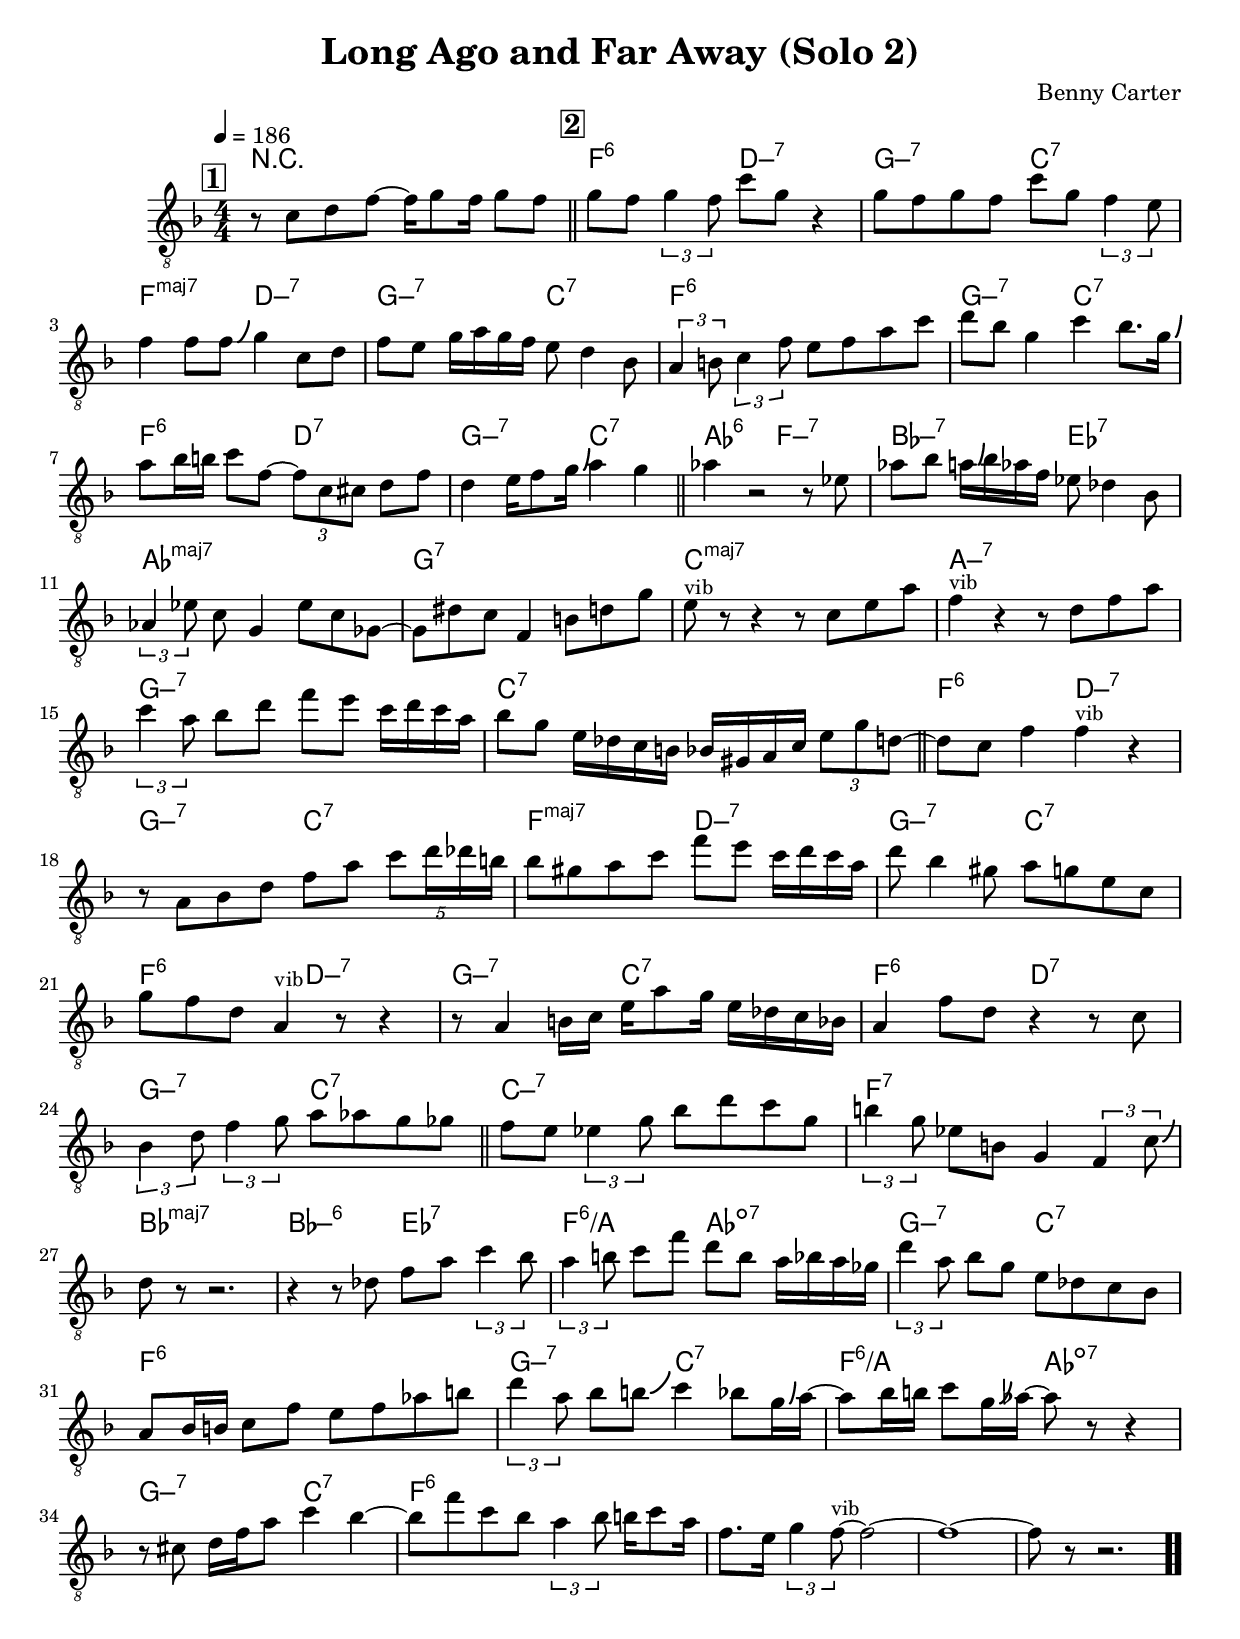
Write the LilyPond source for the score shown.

\version "2.13.2"

#(ly:set-option 'point-and-click #f)

\header {
  title = "Long Ago and Far Away (Solo 2)"
  composer = "Benny Carter"
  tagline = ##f
}
global =
{
    \override Staff.TimeSignature #'style = #'()
    \time 4/4
    \clef "treble_8"
    \key f \major
    \override Rest #'direction = #'0
    \override MultiMeasureRest #'staff-position = #0
}
\score
{
<<
    \transpose c' c'

    \new ChordNames { \chords {
      \set majorSevenSymbol = \markup { "maj7" }
      \set minorChordModifier = \markup { \char ##x2013 }
      | r1 
      | f2:6 d2:min7 | g2:min7 c2:7 | f2:maj d2:min7 | g2:min7 c2:7 | f1:6 | g2:min7 c2:7 | f2:6 d2:7 | g2:min7 c2:7 
      | aes2:6 f2:min7 | bes2:min7 es2:7 | aes1:maj | g1:7 | c1:maj | a1:min7 | g1:min7 | c1:7 
      | f2:6 d2:min7 | g2:min7 c2:7 | f2:maj d2:min7 | g2:min7 c2:7 | f2:6 d2:min7 | g2:min7 c2:7 | f2:6 d2:7 | g2:min7 c2:7 
      | c1:min7 | f1:7 | bes1:maj | bes2:min6 es2:7 | f2:6/a aes2:dim7 | g2:min7 c2:7 | f1:6 | g2:min7 c2:7 
      | f2:6/a aes2:dim7 | g2:min7 c2:7 | f1:6|
      }
      }

    \new Staff
    <<
    \transpose c' c'

    {
      \global
  		%\override Score.MetronomeMark #'transparent = ##t
  		%\override Score.MetronomeMark #'stencil = ##f
  		
  		\override HorizontalBracket #'direction = #UP
  		\override HorizontalBracket #'bracket-flare = #'(0 . 0)
  		
  		\override TextSpanner #'dash-fraction = #1.0
  		\override TextSpanner #'bound-details #'left #'text = \markup{ \concat{\draw-line #'(0 . -1.0) \draw-line #'(1.0 . 0) }}
  		\override TextSpanner #'bound-details #'right #'text = \markup{ \concat{ \draw-line #'(1.0 . 0) \draw-line #'(0 . -1.0) }}
          \set Score.markFormatter = #format-mark-box-numbers


      \tempo 4 = 186
      \set Score.currentBarNumber = #0
     
      \bar "||" \mark \default r8 c'8 d'8 f'8~ f'16 g'8 f'16 g'8 f'8 
      \bar "||" \mark \default g'8 f'8 \tuplet 3/2 {g'4 f'8} c''8 g'8 r4 
      | g'8 f'8 g'8 f'8 c''8 g'8 \tuplet 3/2 {f'4 e'8} 
      | f'4 f'8 f'8\bendAfter #+4  g'4 c'8 d'8 
      | f'8 e'8 g'16 a'16 g'16 f'16 e'8 d'4 bes8 
      | \tuplet 3/2 {a4 b8} \tuplet 3/2 {c'4 f'8} e'8 f'8 a'8 c''8 
      | d''8 bes'8 g'4 c''4 bes'8. g'16\bendAfter #+4  
      | a'8 bes'16 b'16 c''8 f'8~ \tuplet 3/2 {f'8 c'8 cis'8} d'8 f'8 
      | d'4 e'16 f'8 g'16\bendAfter #+4  a'4 g'4 
      \bar "||" aes'4 r2 r8 es'8 
      | aes'8 bes'8 a'16\bendAfter #+4  bes'16 aes'16 f'16 es'8 des'4 bes8 
      | \tuplet 3/2 {aes4 es'8} c'8 g4 es'8 c'8 ges8~ 
      | ges8 dis'8 c'8 f4 b8 d'8 g'8 
      | e'8^\markup{\left-align \small vib} r8 r4 r8 c'8 e'8 a'8 
      | f'4^\markup{\left-align \small vib} r4 r8 d'8 f'8 a'8 
      | \tuplet 3/2 {c''4 a'8} bes'8 d''8 f''8 e''8 c''16 d''16 c''16 a'16 
      | bes'8 g'8 e'16 des'16 c'16 b16 bes16 gis16 a16 c'16 \tuplet 3/2 {e'8 g'8 d'8~} 
      \bar "||" d'8 c'8 f'4 f'4^\markup{\left-align \small vib} r4 
      | r8 a8 bes8 d'8 f'8 a'8 \tuplet 5/4 {c''8 d''16 des''16 b'16} 
      | bes'8 gis'8 a'8 c''8 f''8 e''8 c''16 d''16 c''16 a'16 
      | d''8 bes'4 gis'8 a'8 g'8 e'8 c'8 
      | g'8 f'8 d'8 a4^\markup{\left-align \small vib} r8 r4 
      | r8 a4 b16 c'16 e'16 a'8 g'16 e'16 des'16 c'16 bes16 
      | a4 f'8 d'8 r4 r8 c'8 
      | \tuplet 3/2 {bes4 d'8} \tuplet 3/2 {f'4 g'8} a'8 aes'8 g'8 ges'8 
      \bar "||" f'8 e'8 \tuplet 3/2 {es'4 g'8} bes'8 d''8 c''8 g'8 
      | \tuplet 3/2 {b'4 g'8} es'8 b8 g4 \tuplet 3/2 {f4 c'8\bendAfter #+4 } 
      | d'8 r8 r2. 
      | r4 r8 des'8 f'8 a'8 \tuplet 3/2 {c''4 bes'8} 
      | \tuplet 3/2 {a'4 b'8} c''8 f''8 d''8 b'8 a'16 bes'16 a'16 ges'16 
      | \tuplet 3/2 {d''4 a'8} bes'8 g'8 e'8 des'8 c'8 bes8 
      | a8 bes16 b16 c'8 f'8 e'8 f'8 aes'8 b'8 
      | \tuplet 3/2 {d''4 a'8} bes'8 b'8\bendAfter #+4  c''4 bes'8 g'16\bendAfter #+4  a'16~ 
      | a'8 bes'16 b'16 c''8 g'16\bendAfter #+4  aes'16~ aes'8 r8 r4 
      | r8 cis'8 d'16 f'16 a'8 c''4 bes'4~ 
      | bes'8 f''8 c''8 bes'8 \tuplet 3/2 {a'4 bes'8} b'16 c''8 a'16 
      | f'8. e'16 \tuplet 3/2 {g'4 f'8~^\markup{\left-align \small vib}} f'2~ 
      | f'1~ 
      | f'8 r8 r2.\bar  ".."
    }
    >>
>>    
}
